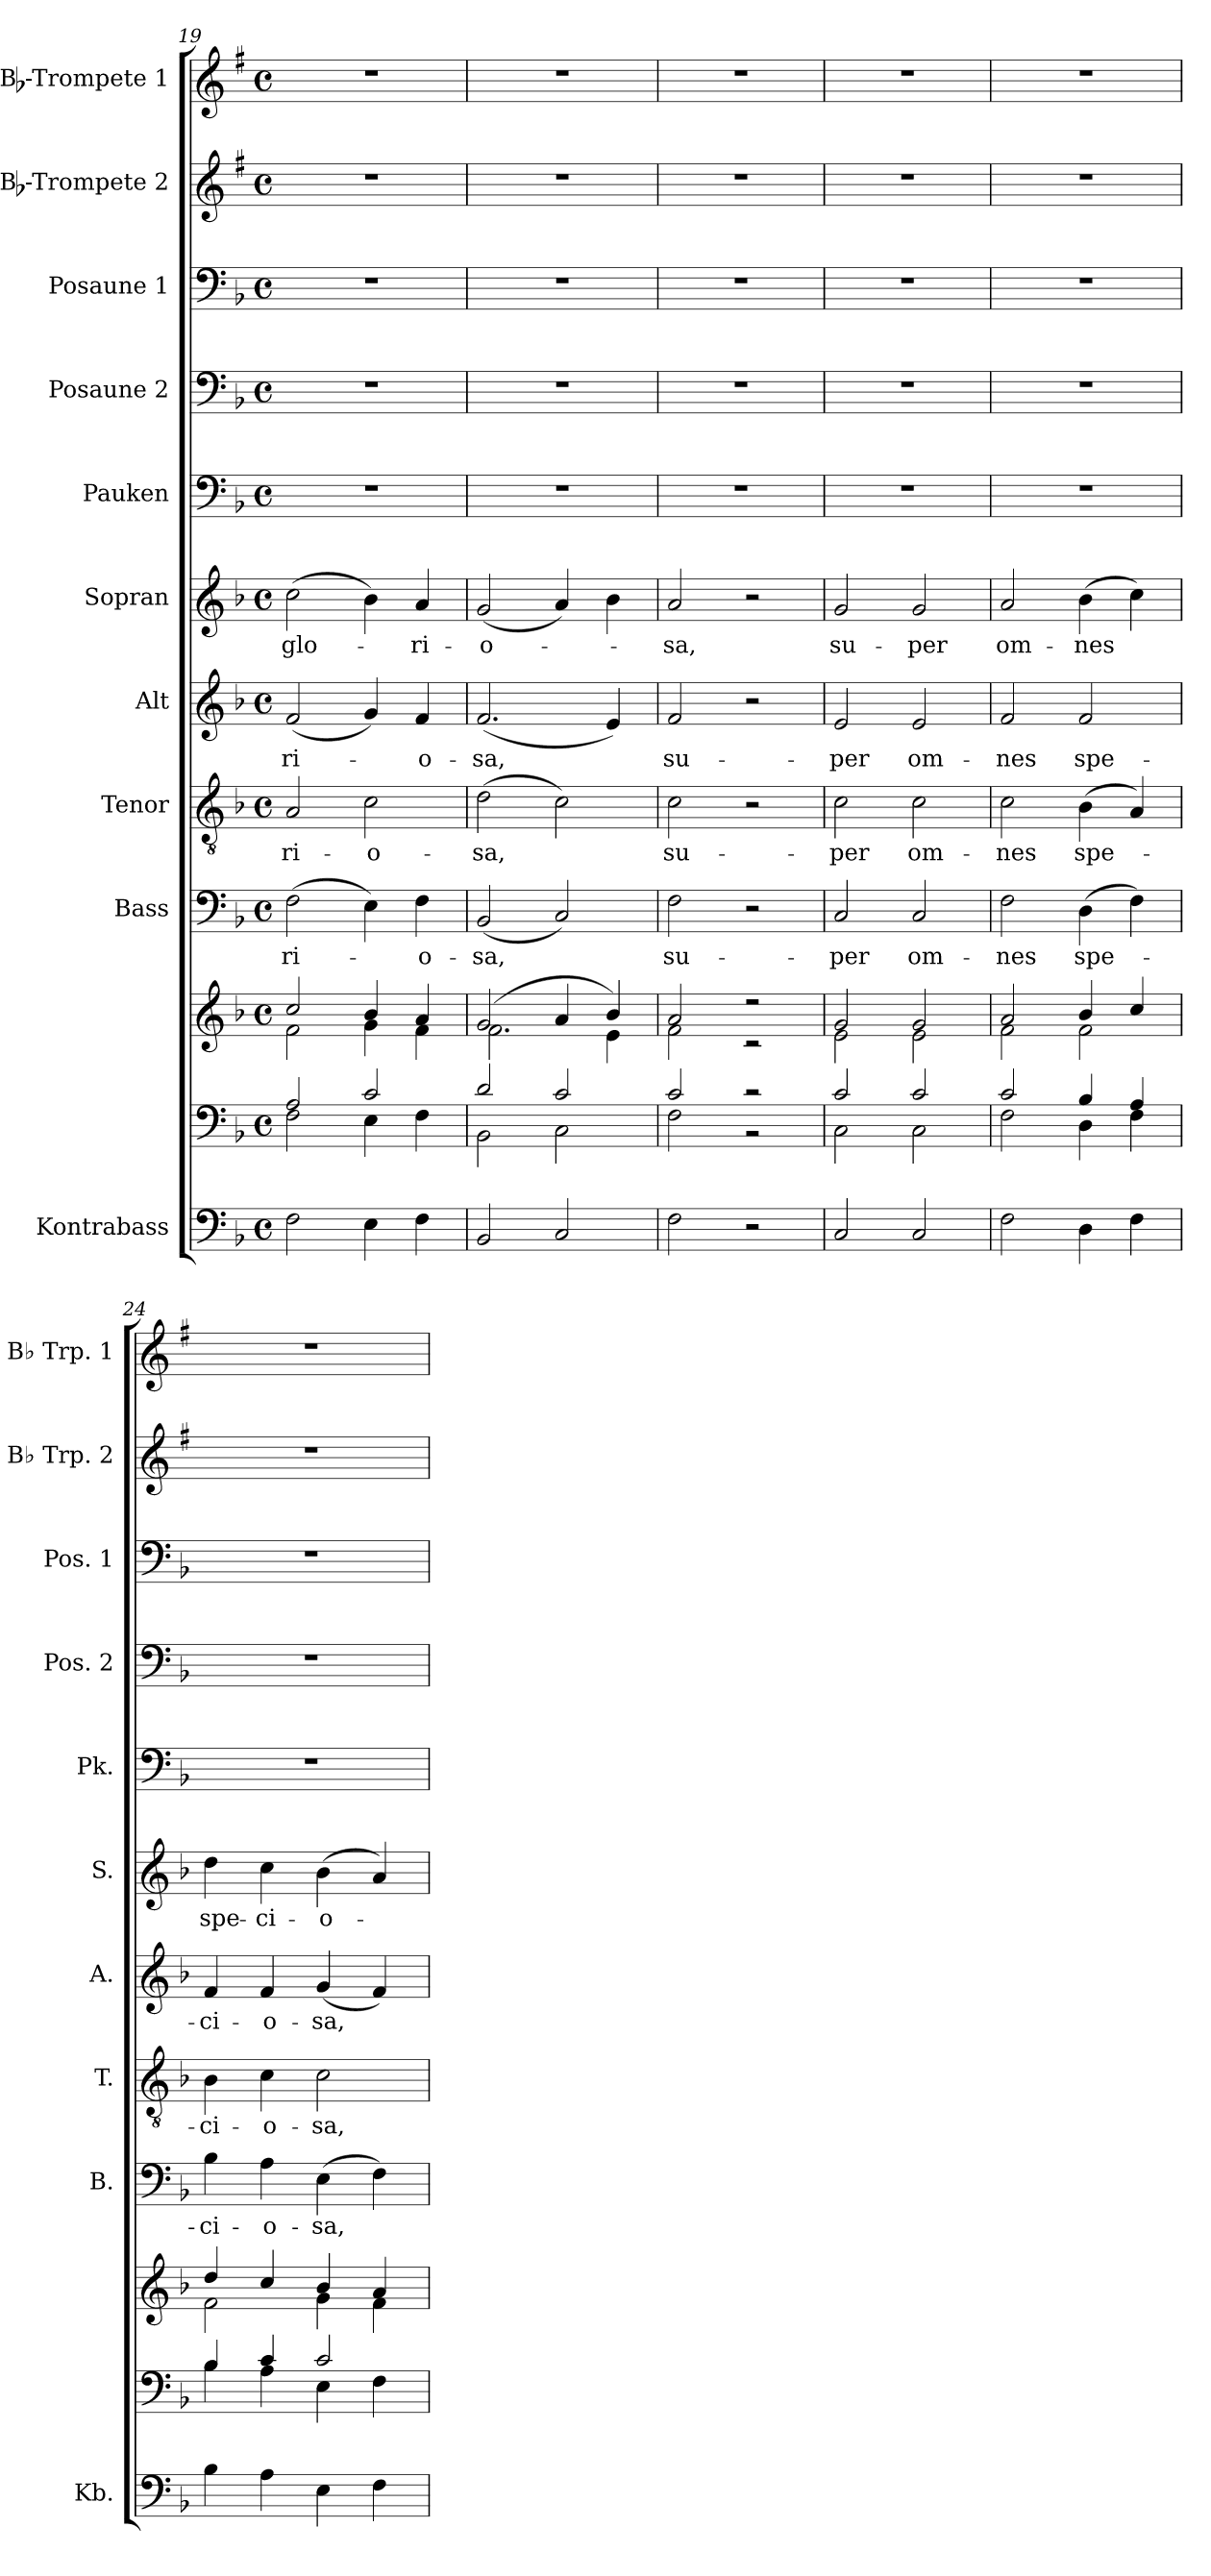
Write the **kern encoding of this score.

**kern	**kern	**kern	**kern	**text	**kern	**text	**kern	**text	**kern	**text	**kern	**kern	**kern	**kern	**kern
*part11	*part10	*part10	*part9	*part9	*part8	*part8	*part7	*part7	*part6	*part6	*part5	*part4	*part3	*part2	*part1
*staff12	*staff11	*staff10	*staff9	*staff9	*staff8	*staff8	*staff7	*staff7	*staff6	*staff6	*staff5	*staff4	*staff3	*staff2	*staff1
*I"Kontrabass	*	*	*I"Bass	*	*I"Tenor	*	*I"Alt	*	*I"Sopran	*	*I"Pauken	*I"Posaune 2	*I"Posaune 1	*I"Bb-Trompete 2	*I"Bb-Trompete 1
*I'Kb.	*	*	*I'B.	*	*I'T.	*	*I'A.	*	*I'S.	*	*I'Pk.	*I'Pos. 2	*I'Pos. 1	*I'Bb Trp. 2	*I'Bb Trp. 1
*clefF4	*clefF4	*clefG2	*clefF4	*	*clefGv2	*	*clefG2	*	*clefG2	*	*clefF4	*clefF4	*clefF4	*clefG2	*clefG2
*ITrd7c12	*	*	*	*	*	*	*	*	*	*	*	*	*	*ITrd1c2	*ITrd1c2
*k[b-]	*k[b-]	*k[b-]	*k[b-]	*	*k[b-]	*	*k[b-]	*	*k[b-]	*	*k[b-]	*k[b-]	*k[b-]	*k[b-]	*k[b-]
*F:	*F:	*F:	*F:	*	*F:	*	*F:	*	*F:	*	*F:	*F:	*F:	*F:	*F:
*M4/4	*M4/4	*M4/4	*M4/4	*	*M4/4	*	*M4/4	*	*M4/4	*	*M4/4	*M4/4	*M4/4	*M4/4	*M4/4
*met(c)	*met(c)	*met(c)	*met(c)	*	*met(c)	*	*met(c)	*	*met(c)	*	*met(c)	*met(c)	*met(c)	*met(c)	*met(c)
=19	=19	=19	=19	=19	=19	=19	=19	=19	=19	=19	=19	=19	=19	=19	=19
*	*^	*^	*	*	*	*	*	*	*	*	*	*	*	*	*
!	!	!	!	!	!	!LO:LY:b	!	!LO:LY:b	!	!LO:LY:b	!	!LO:LY:b	!	!	!	!	!
2FF\	2A/	2F\	2cc/	2f\	(>2F\	-ri-	2A/	-ri-	(<2f/	-ri-	(>2cc\	glo-	1r	1r	1r	1r	1r
!	!	!	!	!	!	!	!	!LO:LY:b	!	!	!	!	!	!	!	!	!
4EE\	2c/	4E\	4b-/	4g\	4E\)	.	2c\	-o-	4g/)	.	4b-\)	.	.	.	.	.	.
!	!	!	!	!	!	!LO:LY:b	!	!	!	!LO:LY:b	!	!LO:LY:b	!	!	!	!	!
4FF\	.	4F\	4a/	4f\	4F\	-o-	.	.	4f/	-o-	4a/	-ri-	.	.	.	.	.
=20	=20	=20	=20	=20	=20	=20	=20	=20	=20	=20	=20	=20	=20	=20	=20	=20	=20
!	!	!	!	!	!	!LO:LY:b	!	!LO:LY:b	!	!LO:LY:b	!	!LO:LY:b	!	!	!	!	!
2BBB-/	2d/	2BB-\	(2g/	2.f\	(<2BB-/	-sa,	(>2d\	-sa,	(<2.f/	-sa,	(<2g/	-o-	1r	1r	1r	1r	1r
2CC/	2c/	2C\	4a/	.	2C/)	.	2c\)	.	.	.	4a/)	.	.	.	.	.	.
.	.	.	4b-/)	4e\	.	.	.	.	4e/)	.	4b-\	.	.	.	.	.	.
=21	=21	=21	=21	=21	=21	=21	=21	=21	=21	=21	=21	=21	=21	=21	=21	=21	=21
!	!	!	!	!	!	!LO:LY:b	!	!LO:LY:b	!	!LO:LY:b	!	!LO:LY:b	!	!	!	!	!
2FF\	2c/	2F\	2a/	2f\	2F\	su-	2c\	su-	2f/	su-	2a/	-sa,	1r	1r	1r	1r	1r
2r	2r	2r	2r	2r	2r	.	2r	.	2r	.	2r	.	.	.	.	.	.
=22	=22	=22	=22	=22	=22	=22	=22	=22	=22	=22	=22	=22	=22	=22	=22	=22	=22
!	!	!	!	!	!	!LO:LY:b	!	!LO:LY:b	!	!LO:LY:b	!	!LO:LY:b	!	!	!	!	!
2CC/	2c/	2C\	2g/	2e\	2C/	-per	2c\	-per	2e/	-per	2g/	su-	1r	1r	1r	1r	1r
!	!	!	!	!	!	!LO:LY:b	!	!LO:LY:b	!	!LO:LY:b	!	!LO:LY:b	!	!	!	!	!
2CC/	2c/	2C\	2g/	2e\	2C/	om-	2c\	om-	2e/	om-	2g/	-per	.	.	.	.	.
=23	=23	=23	=23	=23	=23	=23	=23	=23	=23	=23	=23	=23	=23	=23	=23	=23	=23
!	!	!	!	!	!	!LO:LY:b	!	!LO:LY:b	!	!LO:LY:b	!	!LO:LY:b	!	!	!	!	!
2FF\	2c/	2F\	2a/	2f\	2F\	-nes	2c\	-nes	2f/	-nes	2a/	om-	1r	1r	1r	1r	1r
!	!	!	!	!	!	!LO:LY:b	!	!LO:LY:b	!	!LO:LY:b	!	!LO:LY:b	!	!	!	!	!
4DD\	4B-/	4D\	4b-/	2f\	(>4D\	spe-	(>4B-\	spe-	2f/	spe-	(>4b-\	-nes	.	.	.	.	.
4FF\	4A/	4F\	4cc/	.	4F\)	.	4A/)	.	.	.	4cc\)	.	.	.	.	.	.
=24	=24	=24	=24	=24	=24	=24	=24	=24	=24	=24	=24	=24	=24	=24	=24	=24	=24
!	!	!	!	!	!	!LO:LY:b	!	!LO:LY:b	!	!LO:LY:b	!	!LO:LY:b	!	!	!	!	!
4BB-\	4B-/	4B-\	4dd/	2f\	4B-\	-ci-	4B-\	-ci-	4f/	-ci-	4dd\	spe-	1r	1r	1r	1r	1r
!	!	!	!	!	!	!LO:LY:b	!	!LO:LY:b	!	!LO:LY:b	!	!LO:LY:b	!	!	!	!	!
4AA\	4c/	4A\	4cc/	.	4A\	-o-	4c\	-o-	4f/	-o-	4cc\	-ci-	.	.	.	.	.
!	!	!	!	!	!	!LO:LY:b	!	!LO:LY:b	!	!LO:LY:b	!	!LO:LY:b	!	!	!	!	!
4EE\	2c/	4E\	4b-/	4g\	(>4E\	-sa,	2c\	-sa,	(<4g/	-sa,	(>4b-\	-o-	.	.	.	.	.
4FF\	.	4F\	4a/	4f\	4F\)	.	.	.	4f/)	.	4a/)	.	.	.	.	.	.
*	*v	*v	*	*	*	*	*	*	*	*	*	*	*	*	*	*	*
*	*	*v	*v	*	*	*	*	*	*	*	*	*	*	*	*	*
=	=	=	=	=	=	=	=	=	=	=	=	=	=	=	=
*-	*-	*-	*-	*-	*-	*-	*-	*-	*-	*-	*-	*-	*-	*-	*-
